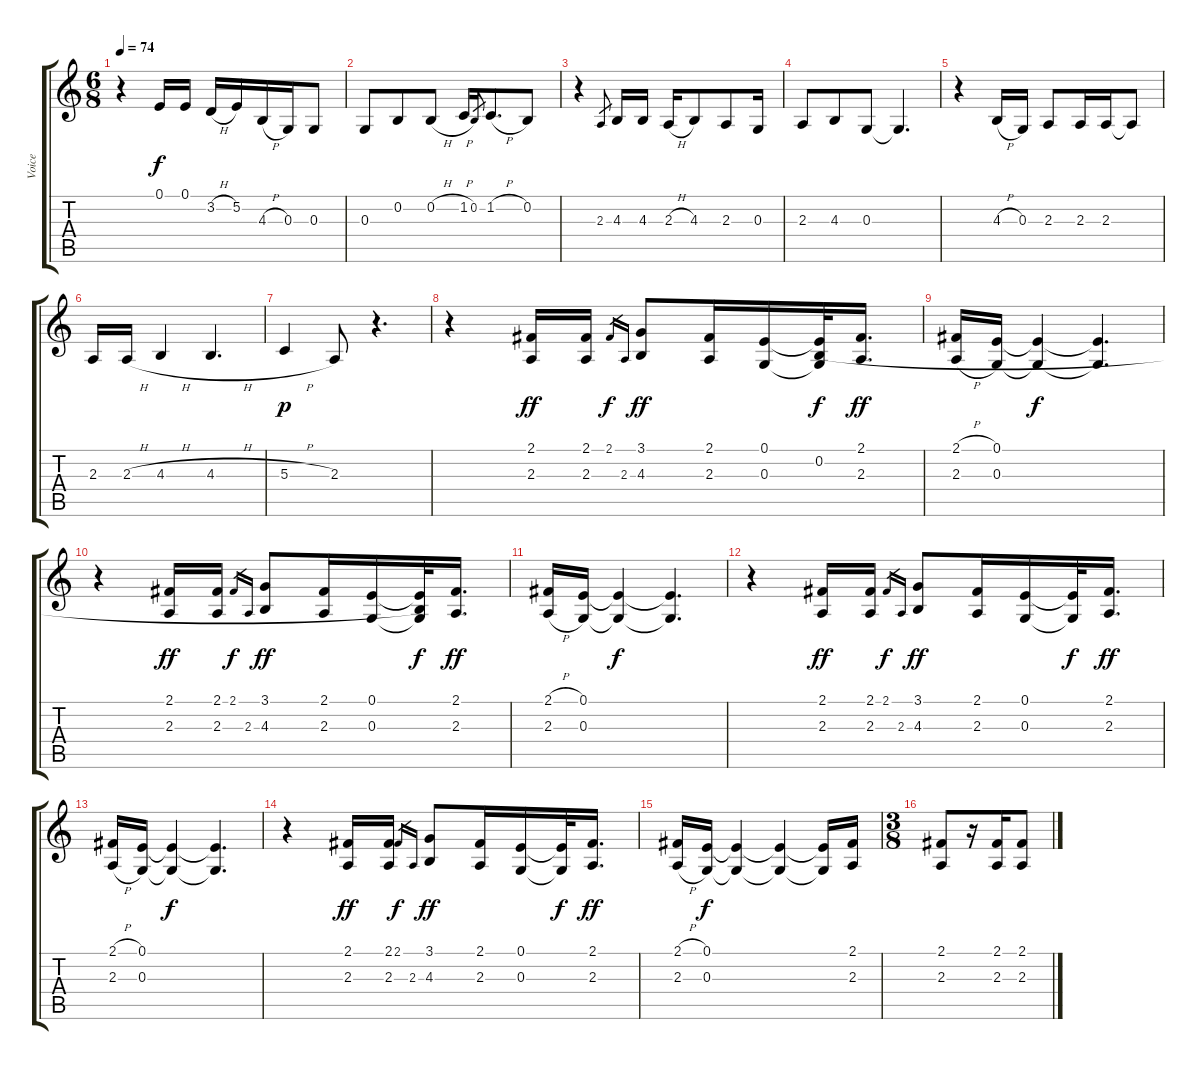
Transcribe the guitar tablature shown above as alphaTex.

\track ("Voice" "Voice") {instrument acousticgrandpiano}
\staff {score tabs}
\tuning (E4 B3 G3 D3 A2 E2) {hide}
\ts (6 8)
\tempo 74
\clef g2
\ks c
r.4{dy f} 0.1.16 0.1.16 3.2{h}.16 5.2.16 4.3{h}.16 0.3.16 0.3.8 |
0.3.8 0.2.8 0.2{h}.8 1.2{h}.16 0.2.8{gr} 1.2{h}.8{d} 0.2.8 |
r.4 2.3.8{gr} 4.3.16 4.3.16 2.3{h}.16 4.3.8 2.3.8 0.3.16 |
2.3.8 4.3.8 0.3.8 0.3{t}.4{d} |
r.4 4.3{h}.16 0.3.16 2.3.8 2.3.16 2.3.16 2.3{t}.8 |
2.3.16 2.3{h}.16 4.3{h}.4 4.3{h}.4{d} |
5.3{h}.4{dy p} 2.3.8 r.4{d} |
r.4 (2.1 2.3).16{dy ff} (2.1 2.3).16 2.1.16{gr dy f} 2.3.16{gr} (3.1 4.3).8{dy ff} (2.1 2.3).16 (0.1 0.3).16 (0.1{t} 0.2 0.3{t}).32{dy f} (2.1 2.3).16{d dy ff} |
(2.1{h} 2.3{h}).16 (0.1 0.3).16 (0.1{t} 0.3{t}).4{dy f} (0.1{t} 0.3{t}).4{d} |
r.4 (2.1 2.3).16{dy ff} (2.1 2.3).16 2.1.16{gr dy f} 2.3.16{gr} (3.1 4.3).8{dy ff} (2.1 2.3).16 (0.1 0.3).16 (0.1{t} 0.2{t} 0.3{t}).32{dy f} (2.1 2.3).16{d dy ff} |
(2.1{h} 2.3{h}).16 (0.1 0.3).16 (0.1{t} 0.3{t}).4{dy f} (0.1{t} 0.3{t}).4{d} |
r.4 (2.1 2.3).16{dy ff} (2.1 2.3).16 2.1.16{gr dy f} 2.3.16{gr} (3.1 4.3).8{dy ff} (2.1 2.3).16 (0.1 0.3).16 (0.1{t} 0.3{t}).32{dy f} (2.1 2.3).16{d dy ff} |
(2.1{h} 2.3{h}).16 (0.1 0.3).16 (0.1{t} 0.3{t}).4{dy f} (0.1{t} 0.3{t}).4{d} |
r.4 (2.1 2.3).16{dy ff} (2.1 2.3).16 2.1.16{gr dy f} 2.3.16{gr} (3.1 4.3).8{dy ff} (2.1 2.3).16 (0.1 0.3).16 (0.1{t} 0.3{t}).32{dy f} (2.1 2.3).16{d dy ff} |
(2.1{h} 2.3{h}).16 (0.1 0.3).16{dy f} (0.1{t} 0.3{t}).4 (0.1{t} 0.3{t}).4 (0.1{t} 0.3{t}).16 (2.1 2.3).16 |
\ts (3 8)
(2.1 2.3).8 r.16 (2.1 2.3).16 (2.1 2.3).8
